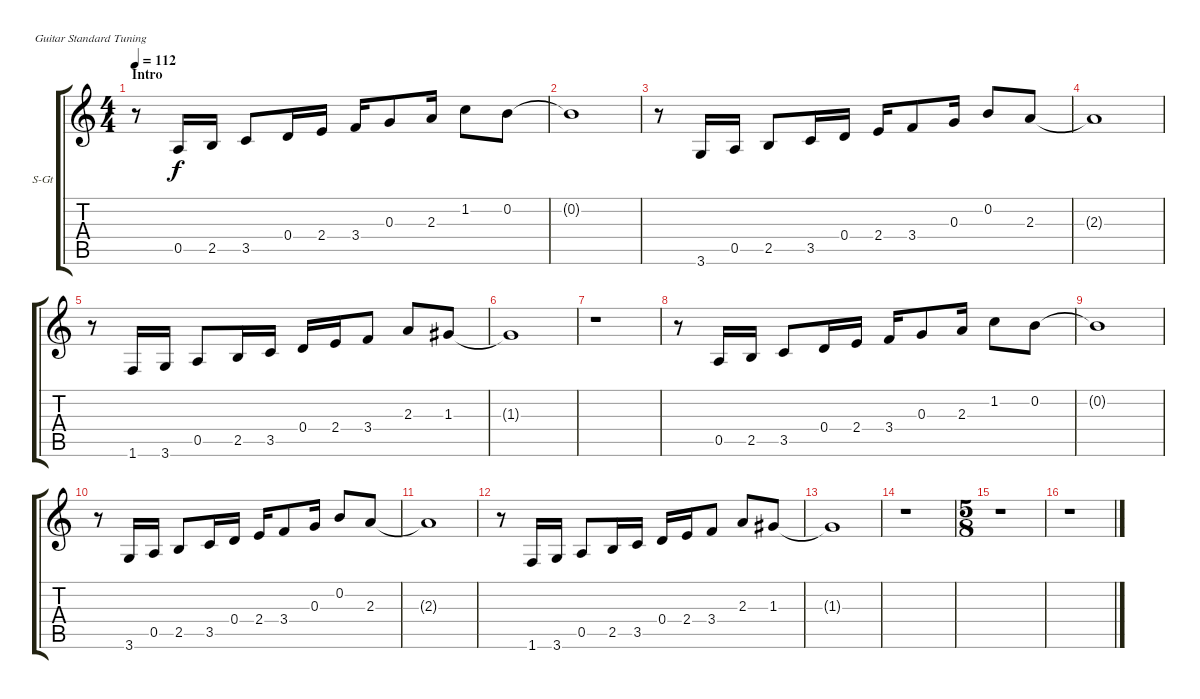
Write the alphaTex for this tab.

\bracketExtendMode groupsimilarinstruments
\firstSystemTrackNameOrientation horizontal
\otherSystemsTrackNameOrientation horizontal
\track ("Faramarz - Guitar Solo " "S-Gt") {instrument acousticguitarsteel}
\staff {score tabs}
\tuning (E4 B3 G3 D3 A2 E2)
\ts (4 4)
\section ("" "Intro")
\tempo 112
\clef g2
\ks c
r.8{dy f instrument acousticguitarsteel} 0.5.16 2.5.16 3.5.8 0.4.16 2.4.16 3.4.16 0.3.8 2.3.16 1.2.8 0.2.8 |
0.2{t}.1 |
r.8 3.6.16 0.5.16 2.5.8 3.5.16 0.4.16 2.4.16 3.4.8 0.3.16 0.2.8 2.3.8 |
2.3{t}.1 |
r.8 1.6.16 3.6.16 0.5.8 2.5.16 3.5.16 0.4.16 2.4.16 3.4.8 2.3.8 1.3.8 |
1.3{t}.1 |
r.1 |
r.8 0.5.16 2.5.16 3.5.8 0.4.16 2.4.16 3.4.16 0.3.8 2.3.16 1.2.8 0.2.8 |
0.2{t}.1 |
r.8 3.6.16 0.5.16 2.5.8 3.5.16 0.4.16 2.4.16 3.4.8 0.3.16 0.2.8 2.3.8 |
2.3{t}.1 |
r.8 1.6.16 3.6.16 0.5.8 2.5.16 3.5.16 0.4.16 2.4.16 3.4.8 2.3.8 1.3.8 |
1.3{t}.1 |
r.1 |
\ts (5 8)
r.1 |
r.1
